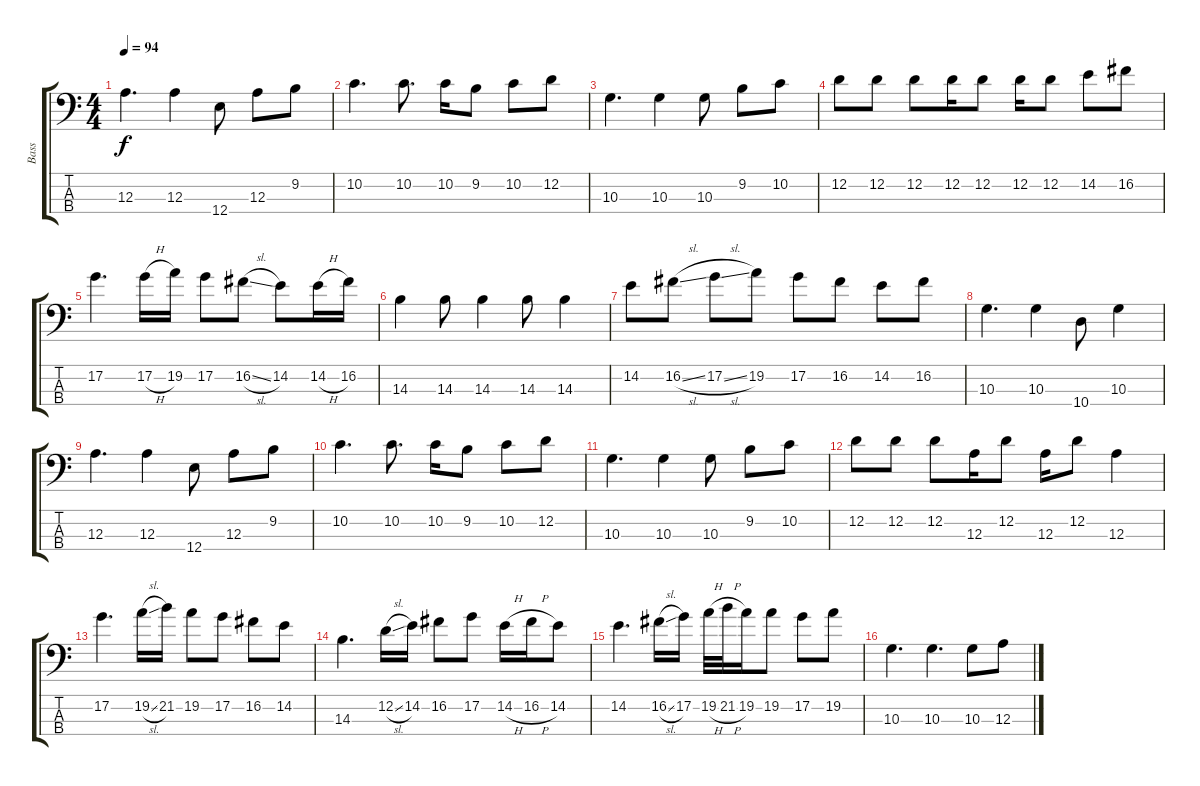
\track ("Bass" "Bass") {instrument electricbassfinger}
\staff {score tabs}
\tuning (G2 D2 A1 E1) {hide}
\ts (4 4)
\tempo 94
\clef f4
\ks c
12.3.4{d dy f} 12.3.4 12.4.8 12.3.8 9.2.8 |
10.2.4{d} 10.2.8{d} 10.2.16 9.2.8 10.2.8 12.2.8 |
10.3.4{d} 10.3.4 10.3.8 9.2.8 10.2.8 |
12.2.8 12.2.8 12.2.8 12.2.16 12.2.8 12.2.16 12.2.8 14.2.8 16.2.8 |
17.2.4{d} 17.2{h}.16 19.2.16 17.2.8 16.2{sl}.8 14.2.8 14.2{h}.16 16.2.16 |
14.3.4 14.3.8 14.3.4 14.3.8 14.3.4 |
14.2.8 16.2{sl}.8 17.2{sl}.8 19.2.8 17.2.8 16.2.8 14.2.8 16.2.8 |
10.3.4{d} 10.3.4 10.4.8 10.3.4 |
12.3.4{d} 12.3.4 12.4.8 12.3.8 9.2.8 |
10.2.4{d} 10.2.8{d} 10.2.16 9.2.8 10.2.8 12.2.8 |
10.3.4{d} 10.3.4 10.3.8 9.2.8 10.2.8 |
12.2.8 12.2.8 12.2.8 12.3.16 12.2.8 12.3.16 12.2.8 12.3.4 |
17.2.4{d} 19.2{sl}.16 21.2.16 19.2.8 17.2.8 16.2.8 14.2.8 |
14.3.4{d} 12.2{sl}.16 14.2.16 16.2.8 17.2.8 14.2{h}.16 16.2{h}.16 14.2.8 |
14.2.4{d} 16.2{sl}.16 17.2.16 19.2{h}.32 21.2{h}.32 19.2.16 19.2.8 17.2.8 19.2.8 |
10.3.4{d} 10.3.4{d} 10.3.8 12.3.8
